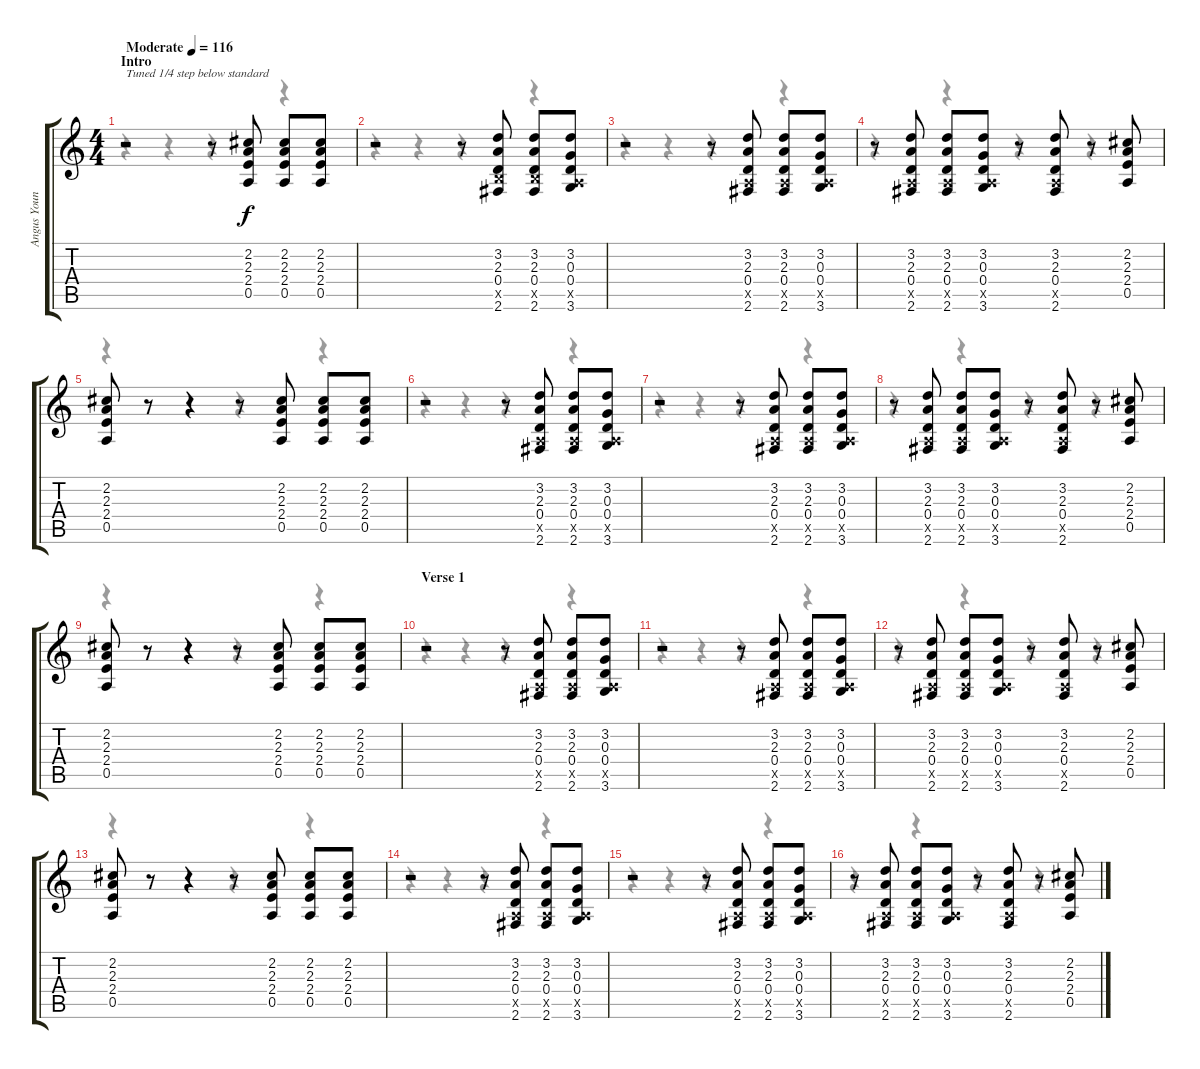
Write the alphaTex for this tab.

\track ("Angus Young" "Angus Youn") {instrument overdrivenguitar}
\staff {score tabs}
\tuning (E4 B3 G3 D3 A2 E2) {hide}
\voice
\ts (4 4)
\section ("" "Intro")
\tempo (116 "Moderate")
\clef g2
\ks c
r.2{txt "Tuned 1/4 step below standard" dy f instrument overdrivenguitar} r.8 (2.2 2.3 2.4 0.5).8 (2.2 2.3 2.4 0.5).8 (2.2 2.3 2.4 0.5).8 |
r.2 r.8 (3.2 2.3 0.4 2.5{x} 2.6).8 (3.2 2.3 0.4 2.5{x} 2.6).8 (3.2 0.3 0.4 0.5{x} 3.6).8 |
r.2 r.8 (3.2 2.3 0.4 0.5{x} 2.6).8 (3.2 2.3 0.4 0.5{x} 2.6).8 (3.2 0.3 0.4 0.5{x} 3.6).8 |
r.8 (3.2 2.3 0.4 0.5{x} 2.6).8 (3.2 2.3 0.4 0.5{x} 2.6).8 (3.2 0.3 0.4 0.5{x} 3.6).8 r.8 (3.2 2.3 0.4 0.5{x} 2.6).8 r.8 (2.2 2.3 2.4 0.5).8 |
(2.2 2.3 2.4 0.5).8 r.8 r.4 r.8 (2.2 2.3 2.4 0.5).8 (2.2 2.3 2.4 0.5).8 (2.2 2.3 2.4 0.5).8 |
r.2 r.8 (3.2 2.3 0.4 0.5{x} 2.6).8 (3.2 2.3 0.4 0.5{x} 2.6).8 (3.2 0.3 0.4 0.5{x} 3.6).8 |
r.2 r.8 (3.2 2.3 0.4 0.5{x} 2.6).8 (3.2 2.3 0.4 0.5{x} 2.6).8 (3.2 0.3 0.4 0.5{x} 3.6).8 |
r.8 (3.2 2.3 0.4 0.5{x} 2.6).8 (3.2 2.3 0.4 0.5{x} 2.6).8 (3.2 0.3 0.4 0.5{x} 3.6).8 r.8 (3.2 2.3 0.4 0.5{x} 2.6).8 r.8 (2.2 2.3 2.4 0.5).8 |
(2.2 2.3 2.4 0.5).8 r.8 r.4 r.8 (2.2 2.3 2.4 0.5).8 (2.2 2.3 2.4 0.5).8 (2.2 2.3 2.4 0.5).8 |
\section ("" "Verse 1")
r.2 r.8 (3.2 2.3 0.4 0.5{x} 2.6).8 (3.2 2.3 0.4 0.5{x} 2.6).8 (3.2 0.3 0.4 0.5{x} 3.6).8 |
r.2 r.8 (3.2 2.3 0.4 0.5{x} 2.6).8 (3.2 2.3 0.4 0.5{x} 2.6).8 (3.2 0.3 0.4 0.5{x} 3.6).8 |
r.8 (3.2 2.3 0.4 0.5{x} 2.6).8 (3.2 2.3 0.4 0.5{x} 2.6).8 (3.2 0.3 0.4 0.5{x} 3.6).8 r.8 (3.2 2.3 0.4 0.5{x} 2.6).8 r.8 (2.2 2.3 2.4 0.5).8 |
(2.2 2.3 2.4 0.5).8 r.8 r.4 r.8 (2.2 2.3 2.4 0.5).8 (2.2 2.3 2.4 0.5).8 (2.2 2.3 2.4 0.5).8 |
r.2 r.8 (3.2 2.3 0.4 0.5{x} 2.6).8 (3.2 2.3 0.4 0.5{x} 2.6).8 (3.2 0.3 0.4 0.5{x} 3.6).8 |
r.2 r.8 (3.2 2.3 0.4 0.5{x} 2.6).8 (3.2 2.3 0.4 0.5{x} 2.6).8 (3.2 0.3 0.4 0.5{x} 3.6).8 |
r.8 (3.2 2.3 0.4 0.5{x} 2.6).8 (3.2 2.3 0.4 0.5{x} 2.6).8 (3.2 0.3 0.4 0.5{x} 3.6).8 r.8 (3.2 2.3 0.4 0.5{x} 2.6).8 r.8 (2.2 2.3 2.4 0.5).8
\voice
\clef g2
\ottava regular
\simile none
\ks c
r.4{dy f} r.4 r.4 r.4 |
r.4 r.4 r.4 r.4 |
r.4 r.4 r.4 r.4 |
r.4 r.4 r.4 r.4 |
r.4 r.4 r.4 r.4 |
r.4 r.4 r.4 r.4 |
r.4 r.4 r.4 r.4 |
r.4 r.4 r.4 r.4 |
r.4 r.4 r.4 r.4 |
r.4 r.4 r.4 r.4 |
r.4 r.4 r.4 r.4 |
r.4 r.4 r.4 r.4 |
r.4 r.4 r.4 r.4 |
r.4 r.4 r.4 r.4 |
r.4 r.4 r.4 r.4 |
r.4 r.4 r.4 r.4
